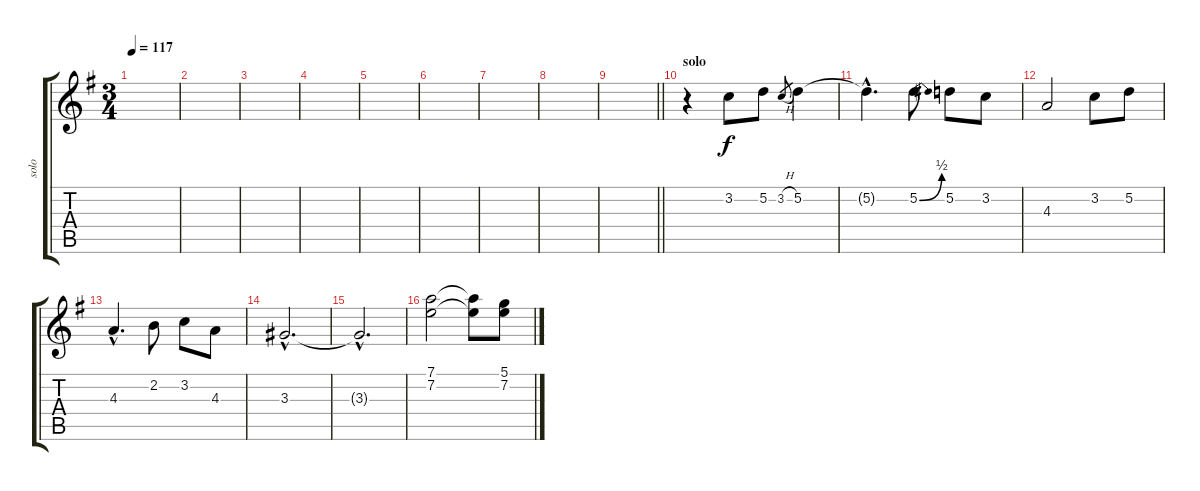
\track ("solo" "solo") {instrument acousticguitarsteel}
\staff {score tabs}
\tuning (D4 A3 F3 C3 G2 D2) {hide}
\ts (3 4)
\tempo 117
\clef g2
\ks g
|
|
|
|
|
|
|
|
\barLineRight lightlight
|
\section ("" "solo")
r.4 3.2.8 5.2.8 3.2{h}.8{gr} 5.2.4 |
5.2{hac t}.4{d} 5.2{be (bend 0 0 60 2)}.8 5.2.8 3.2.8 |
4.3.2 3.2.8 5.2.8 |
4.3{hac}.4{d} 2.2.8 3.2.8 4.3.8 |
3.3{hac}.2{d} |
3.3{hac t}.2{d} |
(7.1 7.2).2 (7.1{t} 7.2{t}).8 (5.1 7.2).8
